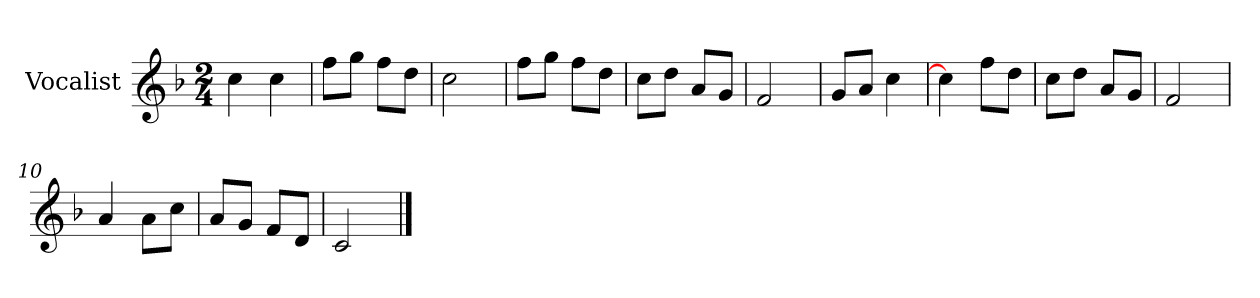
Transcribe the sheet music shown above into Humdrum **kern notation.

**kern
*part1
*staff1
*I"Vocalist
*k[b-]
*F:
*M2/4
=
4cc
4cc
=1
8ffL
8ggJ
8ffL
8ddJ
=2
2cc
=3
8ffL
8ggJ
8ffL
8ddJ
=4
8ccL
8ddJ
8aL
8gJ
=5
2f
=6
8gL
8aJ
4cc
=7
4cc]
8ffL
8ddJ
=8
8ccL
8ddJ
8aL
8gJ
=9
2f
=10
4a
8aL
8ccJ
=11
8aL
8gJ
8fL
8dJ
=12
2c
==
*-
